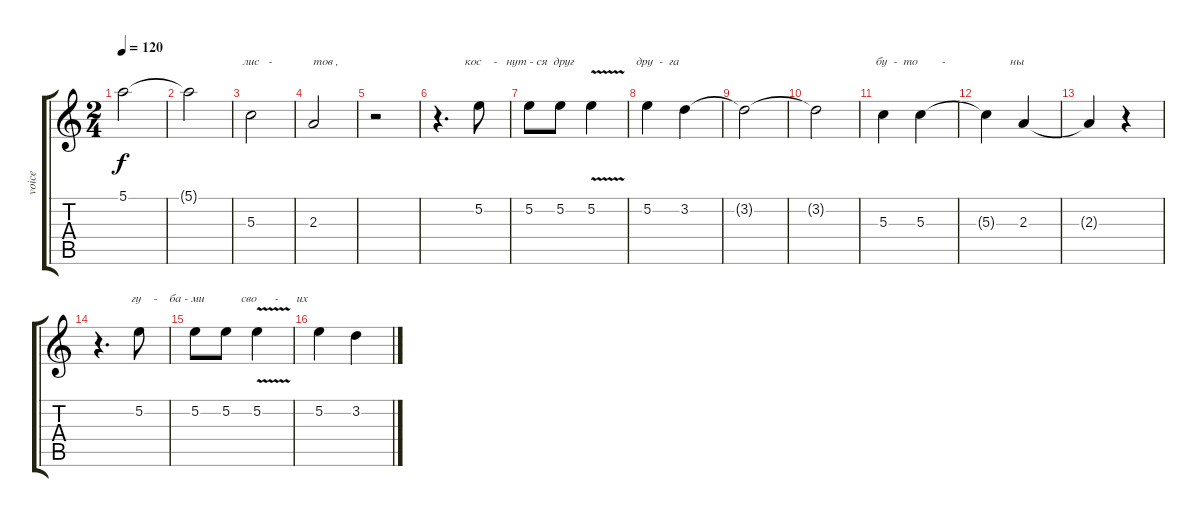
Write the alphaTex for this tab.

\track ("voice" "voice") {instrument synthbass1}
\staff {score tabs}
\tuning (E4 B3 G3 D3 A2 E2) {hide}
\ts (2 4)
\tempo 120
\clef g2
\ks c
5.1{t}.2{dy f} |
5.1{t}.2{txt "                  лис   -"} |
5.3.2 |
2.3.2{txt "тов ,"} |
r.2 |
r.4{d txt "         кос    -   нут - ся  друг"} 5.2.8 |
5.2.8 5.2.8 5.2{v}.4{txt "               дру  -  га"} |
5.2.4 3.2.4 |
3.2{t}.2 |
3.2{t}.2{txt "                    бу  -  то        -      "} |
5.3.4 5.3.4 |
5.3{t}.4{txt "        ны"} 2.3.4 |
2.3{t}.4 r.4 |
r.4{d txt "           гу    -    ба - ми"} 5.2.8 |
5.2.8 5.2.8{txt "     сво      -      их"} 5.2{v}.4 |
5.2.4 3.2.4
